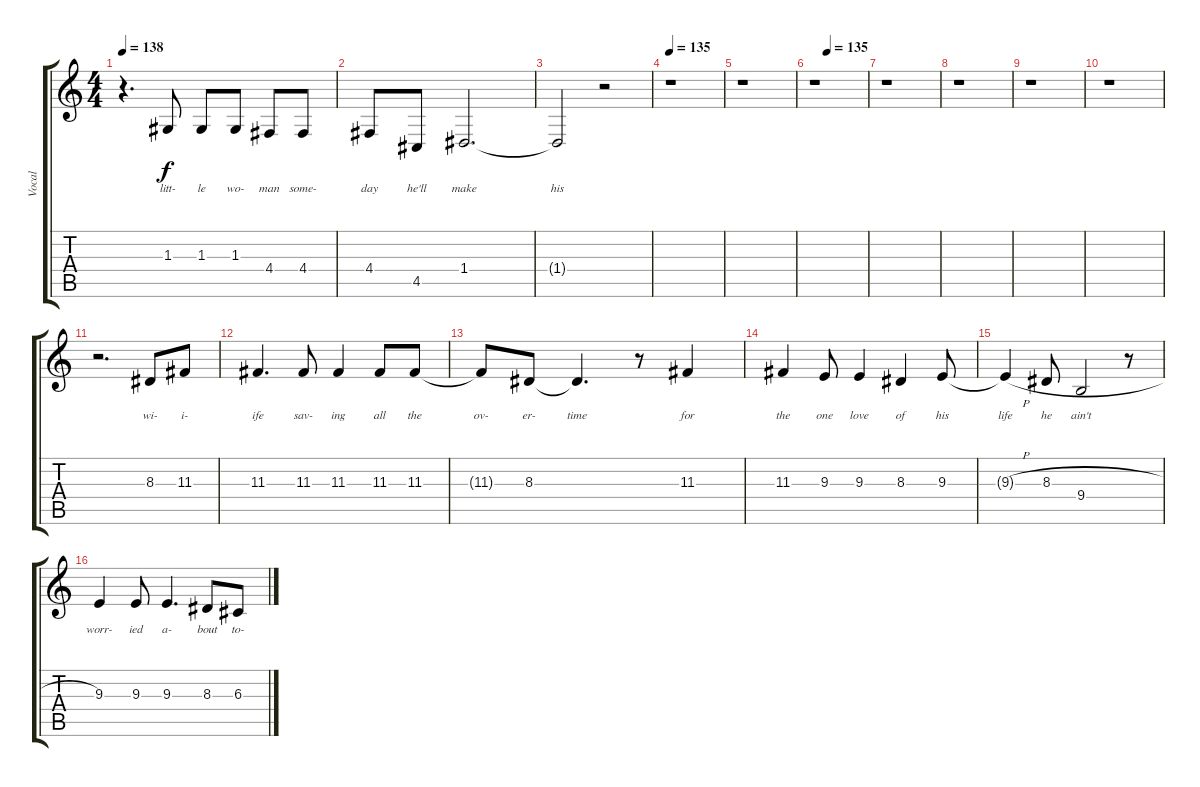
\track ("Vocal" "Vocal") {instrument lead1square}
\staff {score tabs}
\tuning (E4 B3 G3 D3 A2 E2) {hide}
\ts (4 4)
\tempo 138
\clef g2
\ks c
r.4{d dy f} 1.3.8{lyrics (0 "litt-") lyrics (1 "") lyrics (2 "") lyrics (3 "") lyrics (4 "")} 1.3.8{lyrics (0 "le") lyrics (1 "") lyrics (2 "") lyrics (3 "") lyrics (4 "")} 1.3.8{lyrics (0 "wo-") lyrics (1 "") lyrics (2 "") lyrics (3 "") lyrics (4 "")} 4.4.8{lyrics (0 "man") lyrics (1 "") lyrics (2 "") lyrics (3 "") lyrics (4 "")} 4.4.8{lyrics (0 "some-") lyrics (1 "") lyrics (2 "") lyrics (3 "") lyrics (4 "")} |
4.4.8{lyrics (0 "day") lyrics (1 "") lyrics (2 "") lyrics (3 "") lyrics (4 "")} 4.5.8{lyrics (0 "he'll") lyrics (1 "") lyrics (2 "") lyrics (3 "") lyrics (4 "")} 1.4.2{d lyrics (0 "make") lyrics (1 "") lyrics (2 "") lyrics (3 "") lyrics (4 "")} |
1.4{t}.2{lyrics (0 "his") lyrics (1 "") lyrics (2 "") lyrics (3 "") lyrics (4 "")} r.2 |
\tempo 135
r.1 |
r.1 |
\tempo (135 0.25)
r.1 |
r.1 |
r.1 |
r.1 |
r.1 |
r.2{d} 8.3.8{lyrics (0 "wi-") lyrics (1 "") lyrics (2 "") lyrics (3 "") lyrics (4 "")} 11.3.8{lyrics (0 "i-") lyrics (1 "") lyrics (2 "") lyrics (3 "") lyrics (4 "")} |
11.3.4{d lyrics (0 "ife") lyrics (1 "") lyrics (2 "") lyrics (3 "") lyrics (4 "")} 11.3.8{lyrics (0 "sav-") lyrics (1 "") lyrics (2 "") lyrics (3 "") lyrics (4 "")} 11.3.4{lyrics (0 "ing") lyrics (1 "") lyrics (2 "") lyrics (3 "") lyrics (4 "")} 11.3.8{lyrics (0 "all") lyrics (1 "") lyrics (2 "") lyrics (3 "") lyrics (4 "")} 11.3.8{lyrics (0 "the") lyrics (1 "") lyrics (2 "") lyrics (3 "") lyrics (4 "")} |
11.3{t}.8{lyrics (0 "ov-") lyrics (1 "") lyrics (2 "") lyrics (3 "") lyrics (4 "")} 8.3.8{lyrics (0 "er-") lyrics (1 "") lyrics (2 "") lyrics (3 "") lyrics (4 "")} 8.3{t}.4{d lyrics (0 "time") lyrics (1 "") lyrics (2 "") lyrics (3 "") lyrics (4 "")} r.8 11.3.4{lyrics (0 "for") lyrics (1 "") lyrics (2 "") lyrics (3 "") lyrics (4 "")} |
11.3.4{lyrics (0 "the") lyrics (1 "") lyrics (2 "") lyrics (3 "") lyrics (4 "")} 9.3.8{lyrics (0 "one") lyrics (1 "") lyrics (2 "") lyrics (3 "") lyrics (4 "")} 9.3.4{lyrics (0 "love") lyrics (1 "") lyrics (2 "") lyrics (3 "") lyrics (4 "")} 8.3.4{lyrics (0 "of") lyrics (1 "") lyrics (2 "") lyrics (3 "") lyrics (4 "")} 9.3.8{lyrics (0 "his") lyrics (1 "") lyrics (2 "") lyrics (3 "") lyrics (4 "")} |
9.3{h t}.4{lyrics (0 "life") lyrics (1 "") lyrics (2 "") lyrics (3 "") lyrics (4 "")} 8.3{h}.8{lyrics (0 "he") lyrics (1 "") lyrics (2 "") lyrics (3 "") lyrics (4 "")} 9.4.2{lyrics (0 "ain't") lyrics (1 "") lyrics (2 "") lyrics (3 "") lyrics (4 "")} r.8 |
9.3.4{lyrics (0 "worr-") lyrics (1 "") lyrics (2 "") lyrics (3 "") lyrics (4 "")} 9.3.8{lyrics (0 "ied") lyrics (1 "") lyrics (2 "") lyrics (3 "") lyrics (4 "")} 9.3.4{d lyrics (0 "a-") lyrics (1 "") lyrics (2 "") lyrics (3 "") lyrics (4 "")} 8.3.8{lyrics (0 "bout") lyrics (1 "") lyrics (2 "") lyrics (3 "") lyrics (4 "")} 6.3.8{lyrics (0 "to-") lyrics (1 "") lyrics (2 "") lyrics (3 "") lyrics (4 "")}
